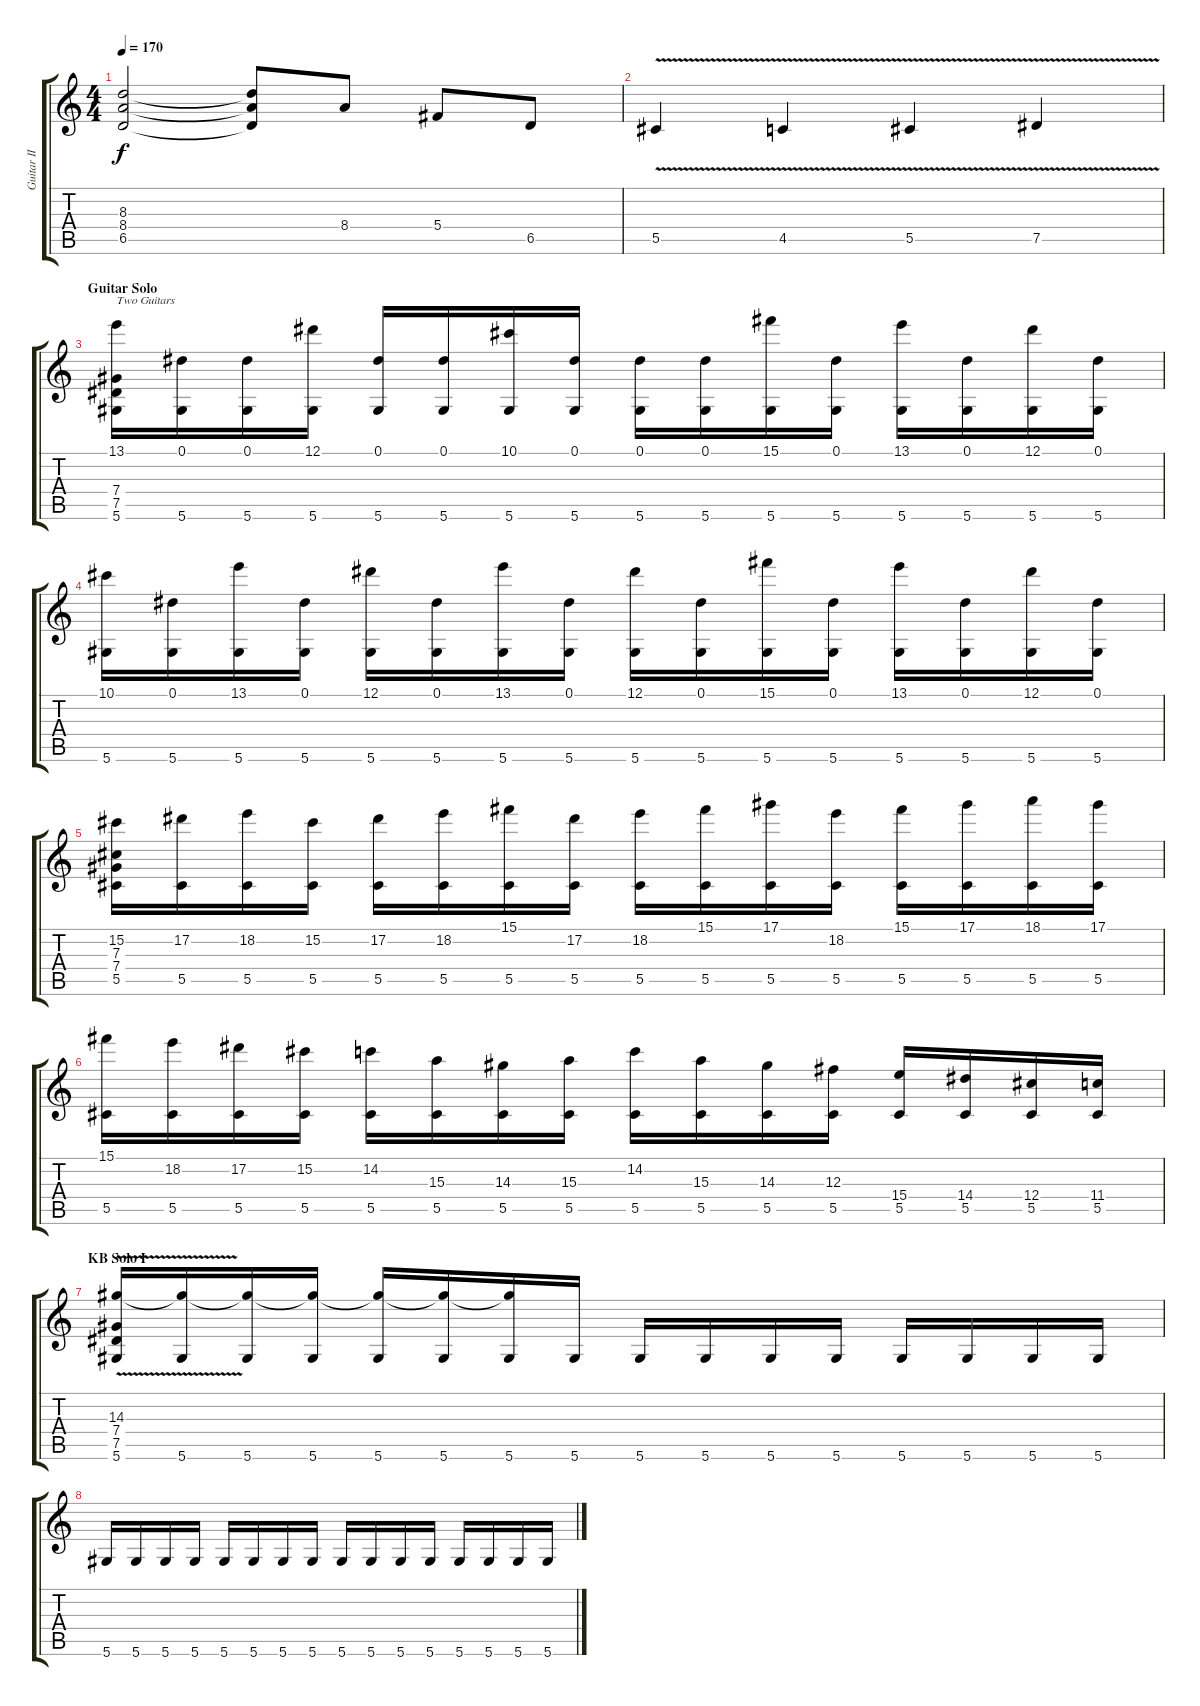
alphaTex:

\track ("Guitar II" "Guitar II") {instrument distortionguitar}
\staff {score tabs}
\tuning (Eb4 Bb3 Gb3 Db3 Ab2 Eb2) {hide}
\ts (4 4)
\tempo 170
\clef g2
\ks c
(8.3 8.4 6.5).2{dy f} (8.3{t} 8.4{t} 6.5{t}).8 8.4.8 5.4.8 6.5.8 |
5.5{v}.4 4.5{v}.4 5.5{v}.4 7.5{v}.4 |
\section ("" "Guitar Solo")
(13.1 7.4 7.5 5.6).16{txt "Two Guitars"} (0.1 5.6).16 (0.1 5.6).16 (12.1 5.6).16 (0.1 5.6).16 (0.1 5.6).16 (10.1 5.6).16 (0.1 5.6).16 (0.1 5.6).16 (0.1 5.6).16 (15.1 5.6).16 (0.1 5.6).16 (13.1 5.6).16 (0.1 5.6).16 (12.1 5.6).16 (0.1 5.6).16 |
(10.1 5.6).16 (0.1 5.6).16 (13.1 5.6).16 (0.1 5.6).16 (12.1 5.6).16 (0.1 5.6).16 (13.1 5.6).16 (0.1 5.6).16 (12.1 5.6).16 (0.1 5.6).16 (15.1 5.6).16 (0.1 5.6).16 (13.1 5.6).16 (0.1 5.6).16 (12.1 5.6).16 (0.1 5.6).16 |
(15.2 7.3 7.4 5.5).16 (17.2 5.5).16 (18.2 5.5).16 (15.2 5.5).16 (17.2 5.5).16 (18.2 5.5).16 (15.1 5.5).16 (17.2 5.5).16 (18.2 5.5).16 (15.1 5.5).16 (17.1 5.5).16 (18.2 5.5).16 (15.1 5.5).16 (17.1 5.5).16 (18.1 5.5).16 (17.1 5.5).16 |
(15.1 5.5).16 (18.2 5.5).16 (17.2 5.5).16 (15.2 5.5).16 (14.2 5.5).16 (15.3 5.5).16 (14.3 5.5).16 (15.3 5.5).16 (14.2 5.5).16 (15.3 5.5).16 (14.3 5.5).16 (12.3 5.5).16 (15.4 5.5).16 (14.4 5.5).16 (12.4 5.5).16 (11.4 5.5).16 |
\section ("" "KB Solo I")
(14.3{v} 7.4 7.5 5.6).16 (14.3{t} 5.6).16 (14.3{t} 5.6).16 (14.3{t} 5.6).16 (14.3{t} 5.6).16 (14.3{t} 5.6).16 (14.3{t} 5.6).16 5.6.16 5.6.16 5.6.16 5.6.16 5.6.16 5.6.16 5.6.16 5.6.16 5.6.16 |
5.6.16 5.6.16 5.6.16 5.6.16 5.6.16 5.6.16 5.6.16 5.6.16 5.6.16 5.6.16 5.6.16 5.6.16 5.6.16 5.6.16 5.6.16 5.6.16
